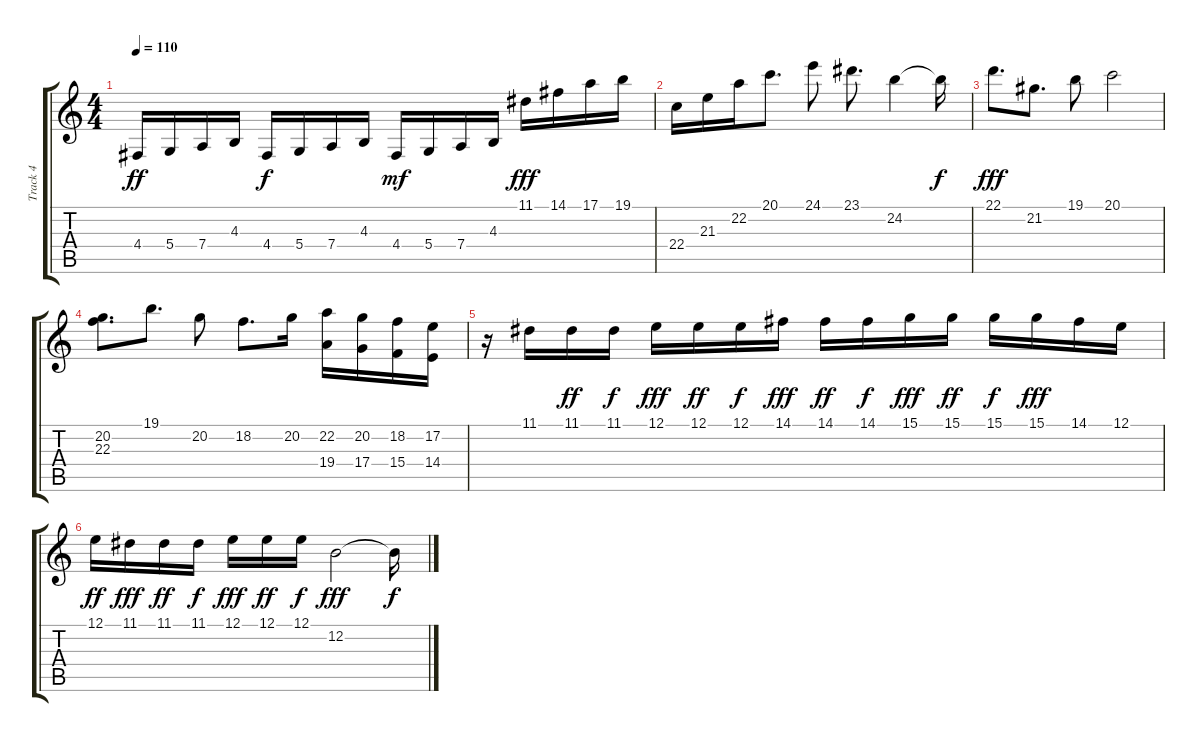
\track ("Track 4" "Track 4") {instrument stringensemble1}
\staff {score tabs}
\tuning (E4 B3 G3 D3 A2 E2) {hide}
\ts (4 4)
\tempo 110
\clef g2
\ks c
4.4.16{dy ff} 5.4.16 7.4.16 4.3.16 4.4.16{dy f} 5.4.16 7.4.16 4.3.16 4.4.16{dy mf} 5.4.16 7.4.16 4.3.16 11.1.16{dy fff} 14.1.16 17.1.16 19.1.16 |
22.4.16 21.3.16 22.2.16 20.1.8{d} 24.1.8 23.1.8{d} 24.2.4 24.2{t}.16{dy f} |
22.1.8{d dy fff} 21.2.8{d} 19.1.8 20.1.2 |
(20.2 22.3).8{d} 19.1.8{d} 20.2.8 18.2.8{d} 20.2.16 (22.2 19.4).16 (20.2 17.4).16 (18.2 15.4).16 (17.2 14.4).16 |
r.16 11.1.16 11.1.16{dy ff} 11.1.16{dy f} 12.1.16{dy fff} 12.1.16{dy ff} 12.1.16{dy f} 14.1.16{dy fff} 14.1.16{dy ff} 14.1.16{dy f} 15.1.16{dy fff} 15.1.16{dy ff} 15.1.16{dy f} 15.1.16{dy fff} 14.1.16 12.1.16 |
12.1.16{dy ff} 11.1.16{dy fff} 11.1.16{dy ff} 11.1.16{dy f} 12.1.16{dy fff} 12.1.16{dy ff} 12.1.16{dy f} 12.2.2{dy fff} 12.2{t}.16{dy f}
